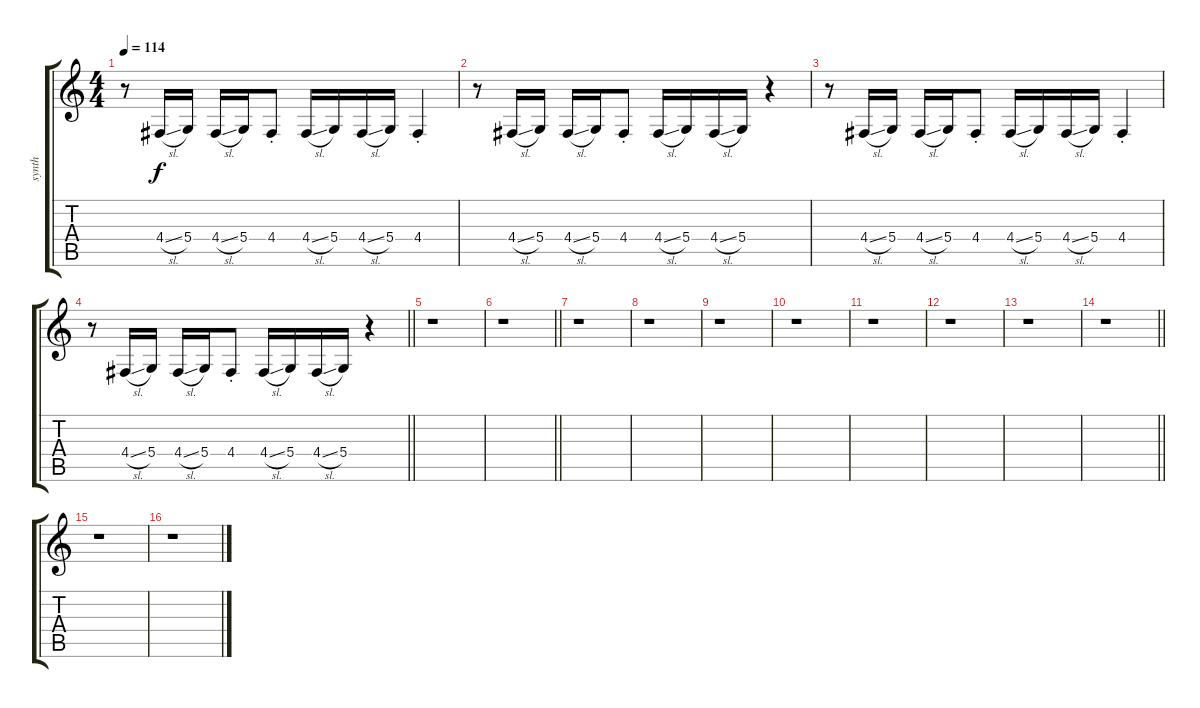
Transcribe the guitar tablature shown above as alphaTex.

\track ("synth" "synth") {instrument lead1square}
\staff {score tabs}
\tuning (E4 B3 G3 D3 A2 E2) {hide}
\ts (4 4)
\tempo 114
\clef g2
\ks c
r.8{dy f} 4.4{sl}.16 5.4.16 4.4{sl}.16 5.4.16 4.4{st}.8 4.4{sl}.16 5.4.16 4.4{sl}.16 5.4.16 4.4{st}.4 |
r.8 4.4{sl}.16 5.4.16 4.4{sl}.16 5.4.16 4.4{st}.8 4.4{sl}.16 5.4.16 4.4{sl}.16 5.4.16 r.4 |
r.8 4.4{sl}.16 5.4.16 4.4{sl}.16 5.4.16 4.4{st}.8 4.4{sl}.16 5.4.16 4.4{sl}.16 5.4.16 4.4{st}.4 |
\barLineRight lightlight
r.8 4.4{sl}.16 5.4.16 4.4{sl}.16 5.4.16 4.4{st}.8 4.4{sl}.16 5.4.16 4.4{sl}.16 5.4.16 r.4 |
r.1 |
\barLineRight lightlight
r.1 |
r.1 |
r.1 |
r.1 |
r.1 |
r.1 |
r.1 |
r.1 |
\barLineRight lightlight
r.1 |
r.1 |
r.1
